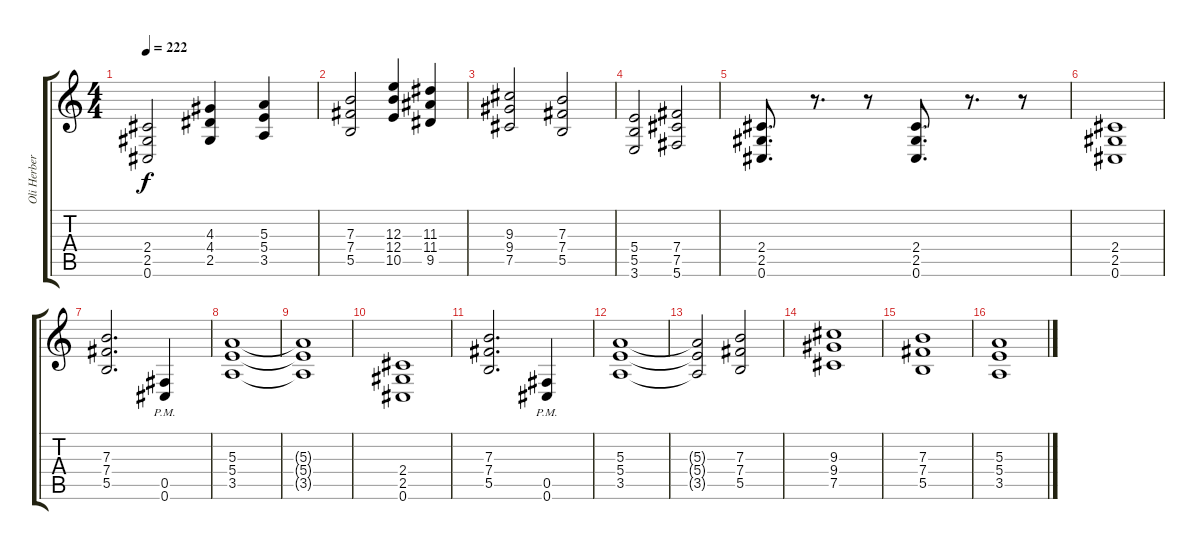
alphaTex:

\track ("Oli Herbert" "Oli Herber") {instrument distortionguitar}
\staff {score tabs}
\tuning (Db4 Ab3 E3 B2 Gb2 Db2) {hide}
\ts (4 4)
\tempo 222
\clef g2
\ks c
(2.4 2.5 0.6).2{dy f} (4.3 4.4 2.5).4 (5.3 5.4 3.5).4 |
(7.3 7.4 5.5).2 (12.3 12.4 10.5).4 (11.3 11.4 9.5).4 |
(9.3 9.4 7.5).2 (7.3 7.4 5.5).2 |
(5.4 5.5 3.6).2 (7.4 7.5 5.6).2 |
(2.4 2.5 0.6).8{d} r.8{d} r.8 (2.4 2.5 0.6).8{d} r.8{d} r.8 |
(2.4 2.5 0.6).1 |
(7.3 7.4 5.5).2{d} (0.5{pm} 0.6{pm}).4 |
(5.3 5.4 3.5).1 |
(5.3{t} 5.4{t} 3.5{t}).1 |
(2.4 2.5 0.6).1 |
(7.3 7.4 5.5).2{d} (0.5{pm} 0.6{pm}).4 |
(5.3 5.4 3.5).1 |
(5.3{t} 5.4{t} 3.5{t}).2 (7.3 7.4 5.5).2 |
(9.3 9.4 7.5).1 |
(7.3 7.4 5.5).1 |
(5.3 5.4 3.5).1
